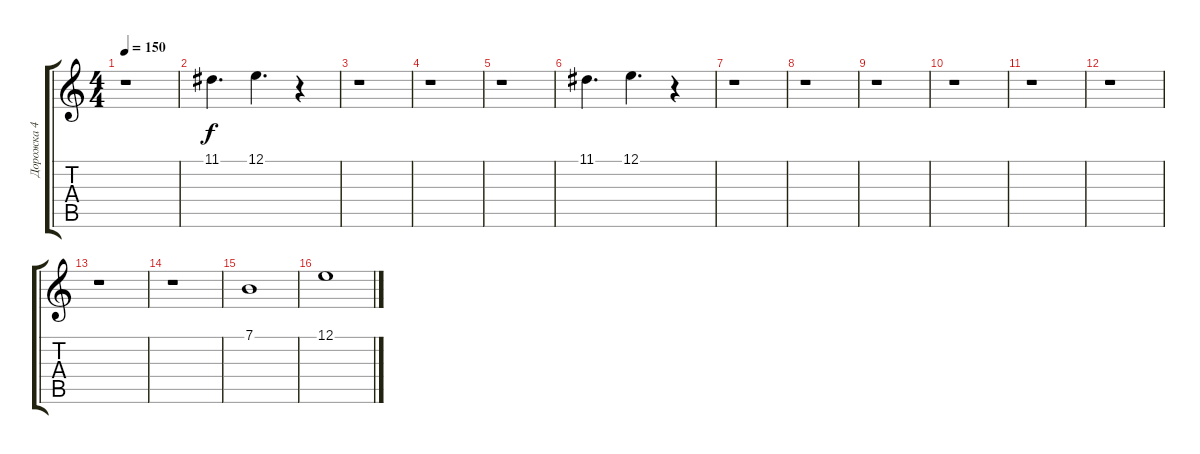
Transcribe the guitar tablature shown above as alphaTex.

\track ("Дорожка 4" "Дорожка 4") {instrument lead2sawtooth}
\staff {score tabs}
\tuning (E4 B3 G3 D3 A2 E2) {hide}
\ts (4 4)
\tempo 150
\clef g2
\ks c
r.1{dy f} |
11.1.4{d} 12.1.4{d} r.4 |
r.1 |
r.1 |
r.1 |
11.1.4{d} 12.1.4{d} r.4 |
r.1 |
r.1 |
r.1 |
r.1 |
r.1 |
r.1 |
r.1 |
r.1 |
7.1.1 |
12.1.1
